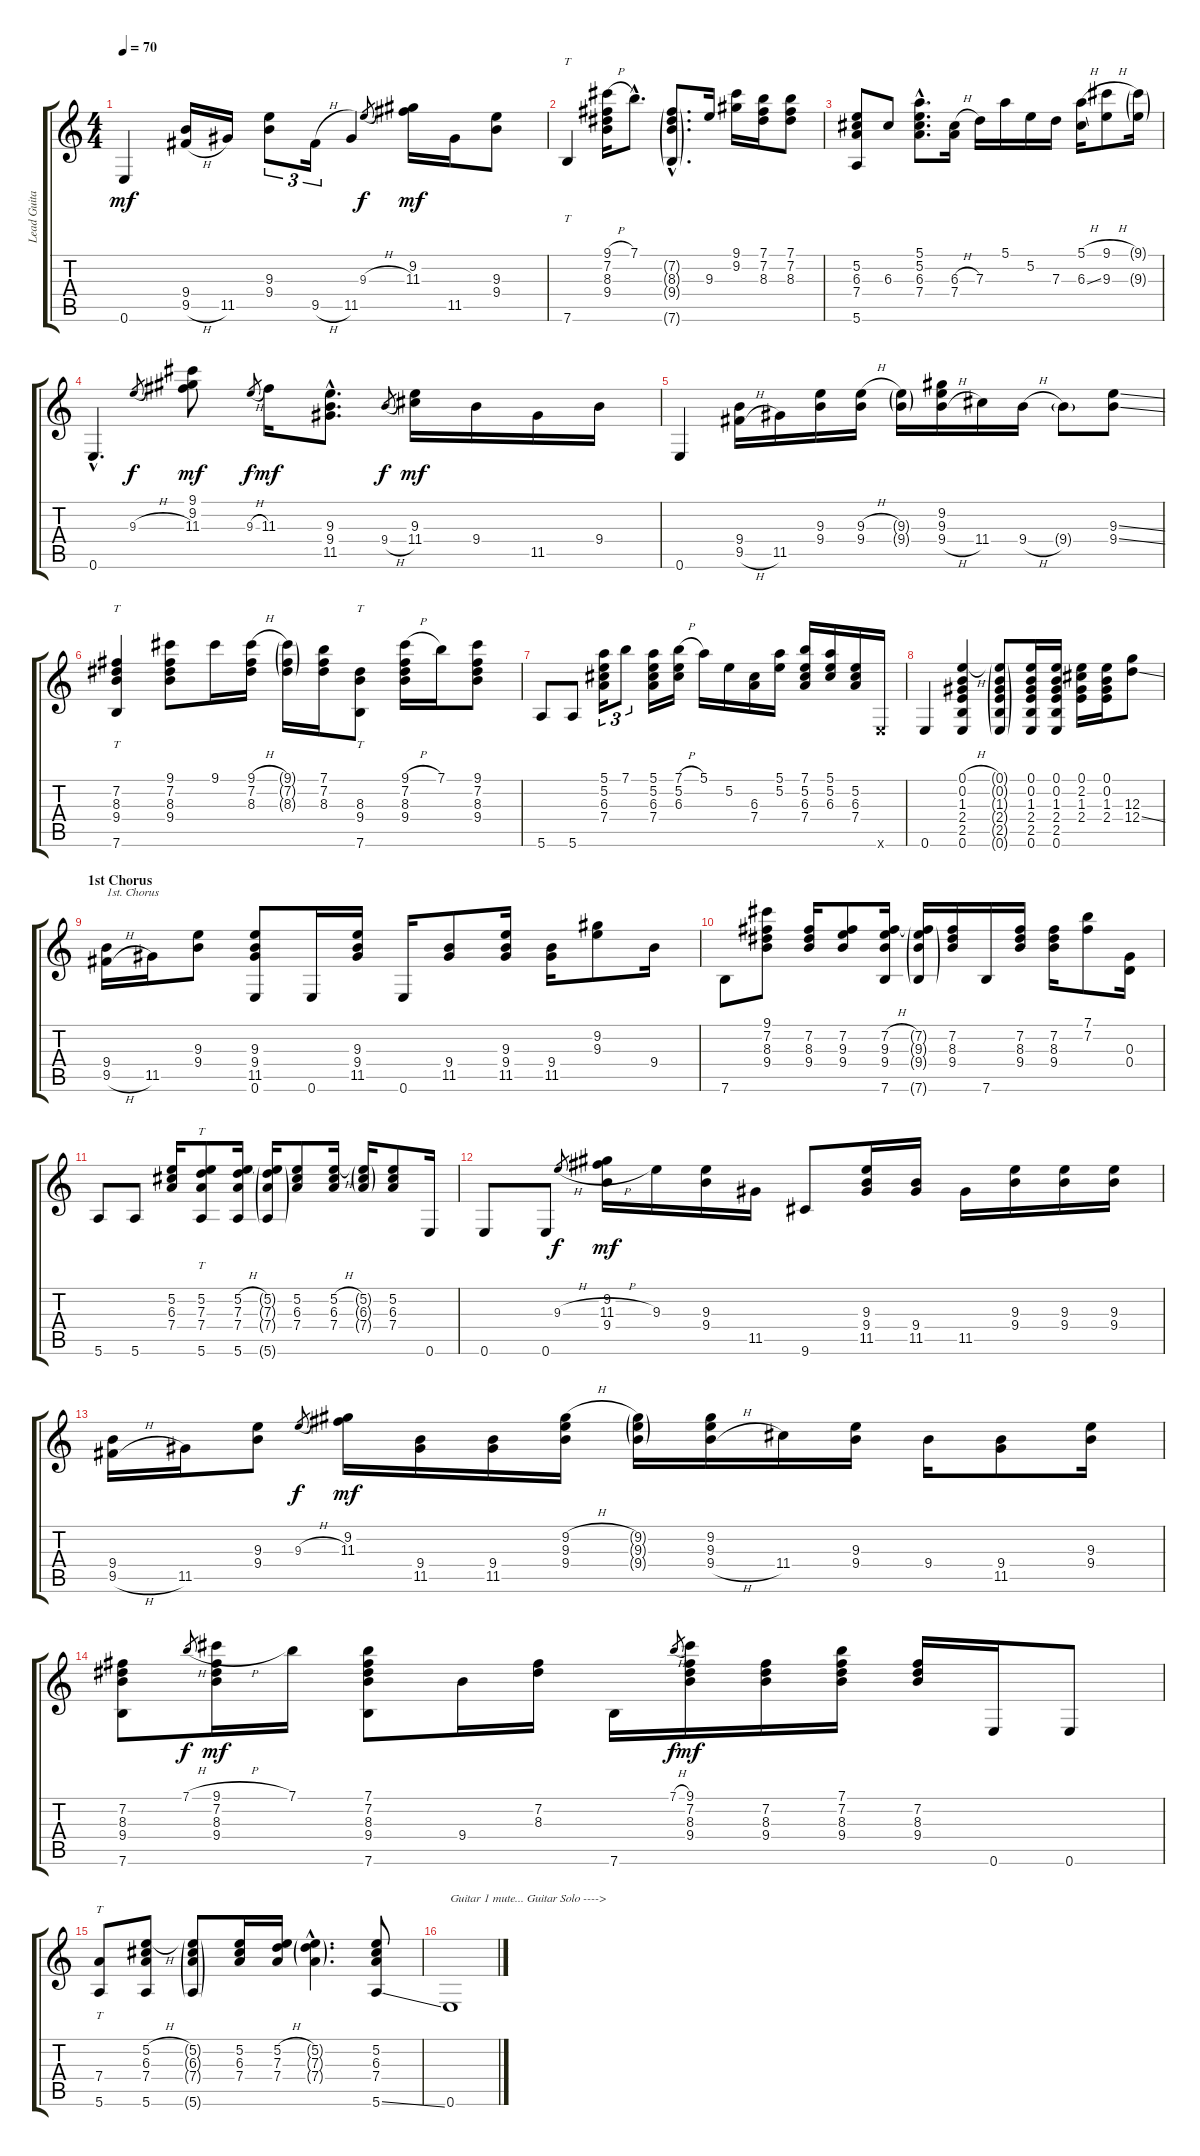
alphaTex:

\track ("Lead Guitar" "Lead Guita") {instrument acousticguitarsteel}
\staff {score tabs}
\tuning (E4 B3 G3 D3 A2 E2) {hide}
\ts (4 4)
\tempo 70
\clef g2
\ks c
0.6.4{dy mf} (9.4 9.5{h}).16 11.5.16 (9.3 9.4).8{tu (3 2)} 9.5{h}.16{tu (3 2)} 11.5.4 9.3{h}.8{gr dy f} (9.2 11.3).16{dy mf} 11.5.16 (9.3 9.4).8 |
7.6.4{tt} (9.1{h} 7.2 8.3 9.4).16 7.1{hac}.8{d} (7.2{g hac} 8.3{g hac} 9.4{g hac} 7.6{g hac}).8{d} 9.3.16 (9.1 9.2).16 (7.1 7.2 8.3).16 (7.1 7.2 8.3).8 |
(5.2 6.3 7.4 5.6).8 6.3.8 (5.1{hac} 5.2{hac} 6.3{hac} 7.4{hac}).8{d} (6.3{h} 7.4).16 7.3.16 5.1.16 5.2.16 7.3.16 (5.1{h} 6.3{ss}).16 (9.1{h} 9.3).8 (9.1{g} 9.3{g}).16 |
0.6{hac}.4{d} 9.3{h}.8{gr dy f} (9.1 9.2 11.3).8{dy mf} 9.3{h}.8{gr dy f} 11.3.16{dy mf} (9.3{hac} 9.4{hac} 11.5{hac}).8{d} 9.4{h}.8{gr dy f} (9.3 11.4).16{dy mf} 9.4.16 11.5.16 9.4.16 |
0.6.4 (9.4 9.5{h}).16 11.5.16 (9.3 9.4).16 (9.3{h} 9.4).16 (9.3{g} 9.4{g}).16 (9.2 9.3 9.4{h}).16 11.4.16 9.4{h}.16 9.4{g}.8 (9.3{ss} 9.4{ss}).8 |
(7.2 8.3 9.4 7.6).4{tt} (9.1 7.2 8.3 9.4).8 9.1.16 (9.1{h} 7.2 8.3).16 (9.1{g} 7.2{g} 8.3{g}).16 (7.1 7.2 8.3).16 (8.3 9.4 7.6).8{tt} (9.1{h} 7.2 8.3 9.4).16 7.1.16 (9.1 7.2 8.3 9.4).8 |
5.6.8 5.6.8 (5.1 5.2 6.3 7.4).16{tu (3 2)} 7.1.8{tu (3 2)} (5.1 5.2 6.3 7.4).16 (7.1{h} 5.2 6.3).16 5.1.16 5.2.16 (6.3 7.4).16 (5.1 5.2).16 (7.1 5.2 6.3 7.4).16 (5.1 5.2 6.3).16 (5.2 6.3 7.4).16 0.6{x}.16 |
0.6.4 (0.1{h} 0.2 1.3 2.4 2.5 0.6).4 (0.1{g} 0.2{g} 1.3{g} 2.4{g} 2.5{g} 0.6{g}).8 (0.1 0.2 1.3 2.4 2.5 0.6).16 (0.1 0.2 1.3 2.4 2.5 0.6).16 (0.1 2.2 1.3 2.4).16 (0.1 0.2 1.3 2.4).16 (12.3 12.4{ss}).8 |
\section ("" "1st Chorus")
(9.4 9.5{h}).16{txt "1st. Chorus"} 11.5.16 (9.3 9.4).8 (9.3 9.4 11.5 0.6).8 0.6.16 (9.3 9.4 11.5).16 0.6.16 (9.4 11.5).8 (9.3 9.4 11.5).16 (9.4 11.5).16 (9.2 9.3).8 9.4.16 |
7.6.8 (9.1 7.2 8.3 9.4).8 (7.2 8.3 9.4).16 (7.2 9.3 9.4).8 (7.2{h} 9.3 9.4 7.6).16 (7.2{g} 9.3{g} 9.4{g} 7.6{g}).16 (7.2 8.3 9.4).16 7.6.16 (7.2 8.3 9.4).16 (7.2 8.3 9.4).16 (7.1 7.2).8 (0.3 0.4).16 |
5.6.8 5.6.8 (5.2 6.3 7.4).16 (5.2 7.3 7.4 5.6).8{tt} (5.2{h} 7.3 7.4 5.6).16 (5.2{g} 7.3{g} 7.4{g} 5.6{g}).16 (5.2 6.3 7.4).8 (5.2{h} 6.3 7.4).16 (5.2{g} 6.3{g} 7.4{g}).16 (5.2 6.3 7.4).8 0.6.16 |
0.6.8 0.6.8 9.3{h}.8{gr dy f} (9.2 11.3{h} 9.4).16{dy mf} 9.3.16 (9.3 9.4).16 11.5.16 9.6.8 (9.3 9.4 11.5).16 (9.4 11.5).16 11.5.16 (9.3 9.4).16 (9.3 9.4).16 (9.3 9.4).16 |
(9.4 9.5{h}).16 11.5.16 (9.3 9.4).8 9.3{h}.8{gr dy f} (9.2 11.3).16{dy mf} (9.4 11.5).16 (9.4 11.5).16 (9.2{h} 9.3 9.4).16 (9.2{g} 9.3{g} 9.4{g}).16 (9.2 9.3 9.4{h}).16 11.4.16 (9.3 9.4).16 9.4.16 (9.4 11.5).8 (9.3 9.4).16 |
(7.2 8.3 9.4 7.6).8 7.1{h}.8{gr dy f} (9.1{h} 7.2 8.3 9.4).16{dy mf} 7.1.16 (7.1 7.2 8.3 9.4 7.6).8 9.4.16 (7.2 8.3).16 7.6.16 7.1{h}.8{gr dy f} (9.1 7.2 8.3 9.4).16{dy mf} (7.2 8.3 9.4).16 (7.1 7.2 8.3 9.4).16 (7.2 8.3 9.4).16 0.6.16 0.6.8 |
(7.4 5.6).8{tt} (5.2{h} 6.3 7.4 5.6).8 (5.2{g} 6.3{g} 7.4{g} 5.6{g}).8 (5.2 6.3 7.4).16 (5.2{h} 7.3 7.4).16 (5.2{g hac} 7.3{g hac} 7.4{g hac}).4{d} (5.2 6.3 7.4 5.6{ss}).8 |
0.6.1{txt "Guitar 1 mute... Guitar Solo ---->"}
